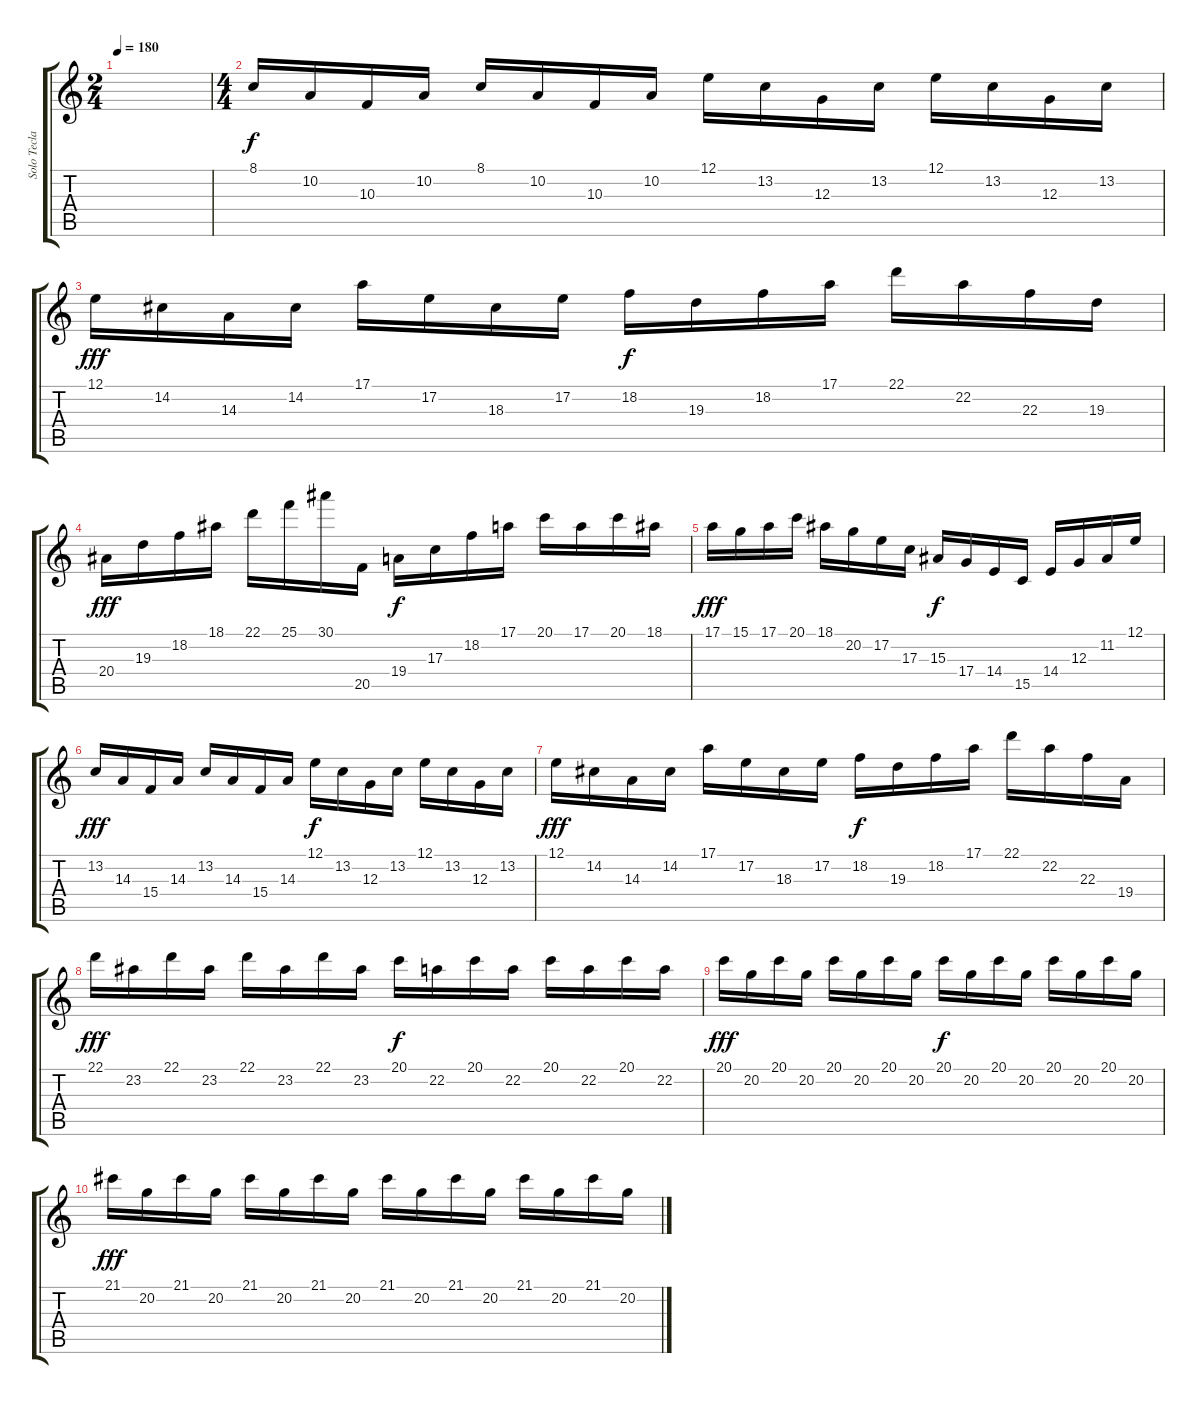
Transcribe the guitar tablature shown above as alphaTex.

\track ("Solo Teclado" "Solo Tecla") {instrument lead1square}
\staff {score tabs}
\tuning (E4 B3 G3 D3 A2 E2) {hide}
\ts (2 4)
\tempo 180
\clef g2
\ks c
|
\ts (4 4)
8.1.16 10.2.16 10.3.16 10.2.16 8.1.16 10.2.16 10.3.16 10.2.16 12.1.16{dy f} 13.2.16 12.3.16 13.2.16 12.1.16 13.2.16 12.3.16 13.2.16 |
12.1.16{dy fff} 14.2.16 14.3.16 14.2.16 17.1.16 17.2.16 18.3.16 17.2.16 18.2.16{dy f} 19.3.16 18.2.16 17.1.16 22.1.16 22.2.16 22.3.16 19.3.16 |
20.4.16{dy fff} 19.3.16 18.2.16 18.1.16 22.1.16 25.1.16 30.1.16 20.5.16 19.4.16{dy f} 17.3.16 18.2.16 17.1.16 20.1.16 17.1.16 20.1.16 18.1.16 |
17.1.16{dy fff} 15.1.16 17.1.16 20.1.16 18.1.16 20.2.16 17.2.16 17.3.16 15.3.16{dy f} 17.4.16 14.4.16 15.5.16 14.4.16 12.3.16 11.2.16 12.1.16 |
13.2.16{dy fff} 14.3.16 15.4.16 14.3.16 13.2.16 14.3.16 15.4.16 14.3.16 12.1.16{dy f} 13.2.16 12.3.16 13.2.16 12.1.16 13.2.16 12.3.16 13.2.16 |
12.1.16{dy fff} 14.2.16 14.3.16 14.2.16 17.1.16 17.2.16 18.3.16 17.2.16 18.2.16{dy f} 19.3.16 18.2.16 17.1.16 22.1.16 22.2.16 22.3.16 19.4.16 |
22.1.16{dy fff} 23.2.16 22.1.16 23.2.16 22.1.16 23.2.16 22.1.16 23.2.16 20.1.16{dy f} 22.2.16 20.1.16 22.2.16 20.1.16 22.2.16 20.1.16 22.2.16 |
20.1.16{dy fff} 20.2.16 20.1.16 20.2.16 20.1.16 20.2.16 20.1.16 20.2.16 20.1.16{dy f} 20.2.16 20.1.16 20.2.16 20.1.16 20.2.16 20.1.16 20.2.16 |
21.1.16{dy fff} 20.2.16 21.1.16 20.2.16 21.1.16 20.2.16 21.1.16 20.2.16 21.1.16 20.2.16 21.1.16 20.2.16 21.1.16 20.2.16 21.1.16 20.2.16
